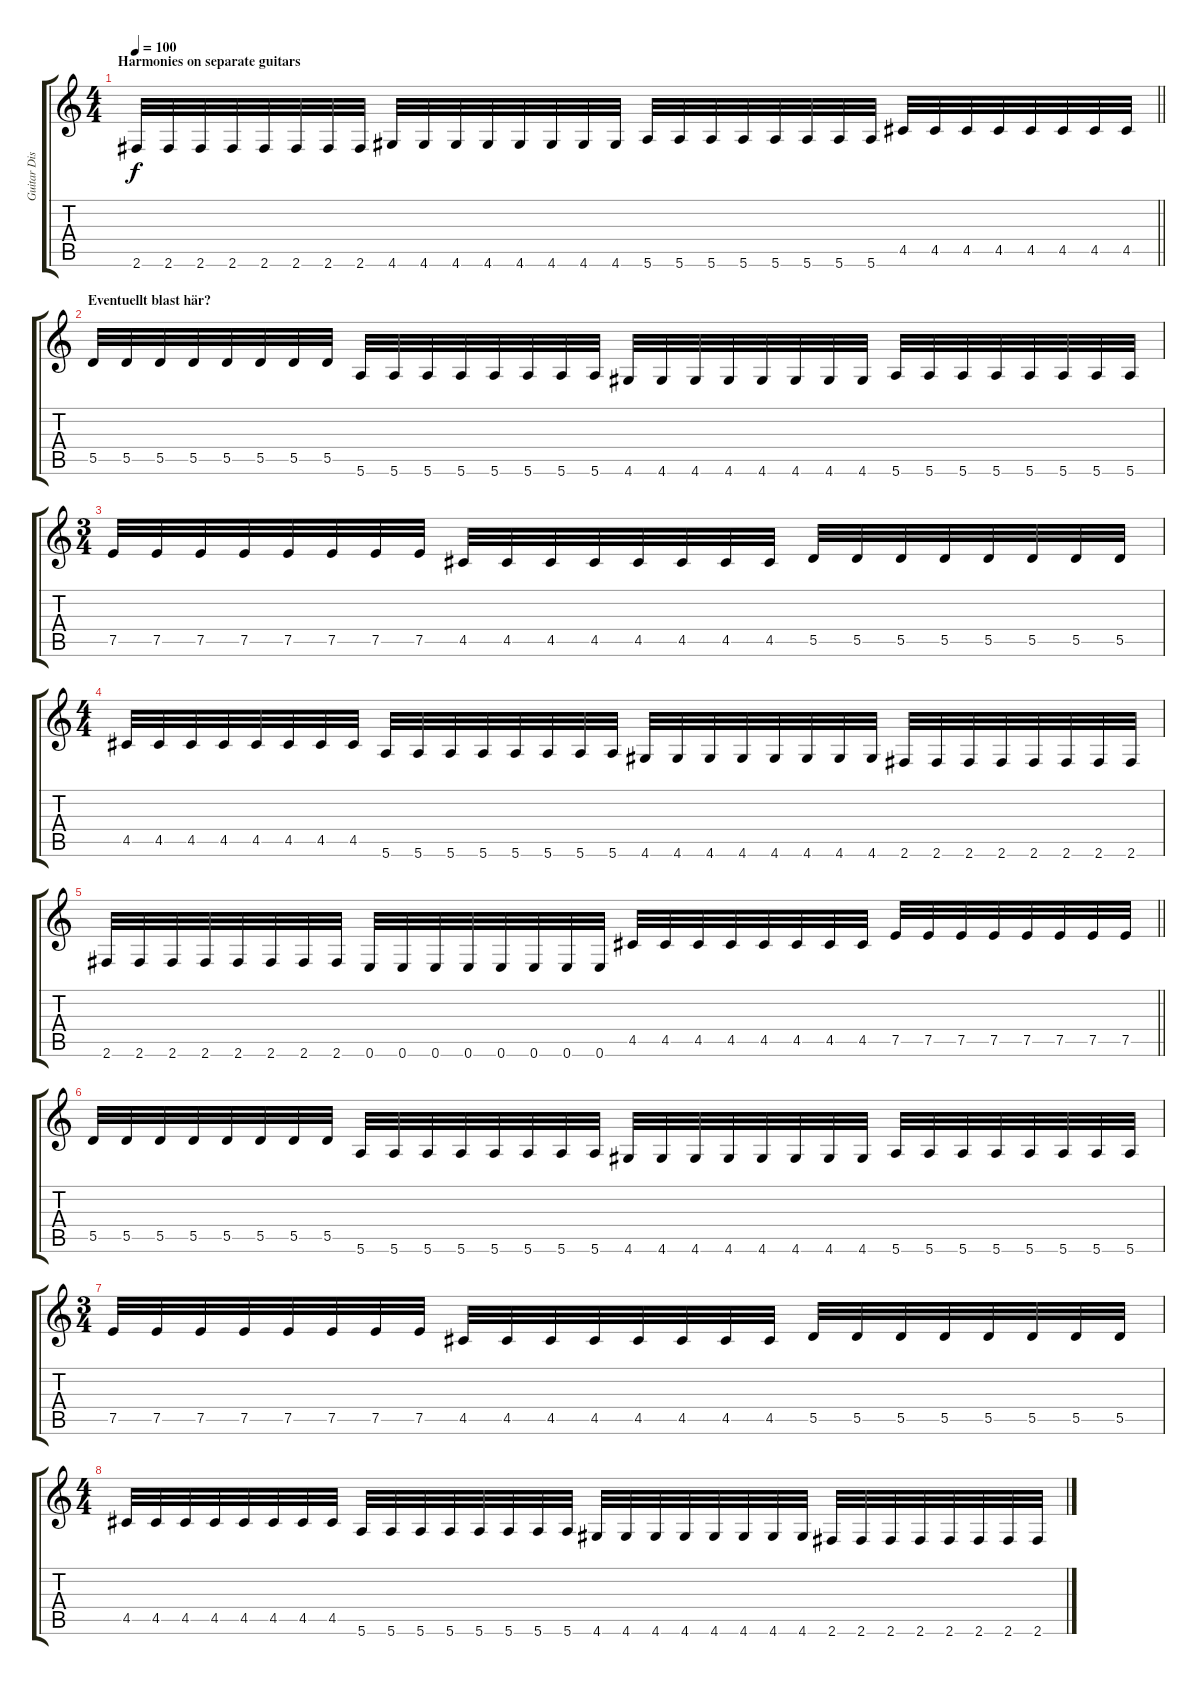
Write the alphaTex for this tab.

\track ("Guitar Dist 2 (Alex)" "Guitar Dis") {instrument overdrivenguitar}
\staff {score tabs}
\tuning (E4 B3 G3 D3 A2 E2) {hide}
\ts (4 4)
\section ("" "Harmonies on separate guitars")
\tempo 100
\clef g2
\barLineRight lightlight
\ks c
2.6.32{dy f} 2.6.32 2.6.32 2.6.32 2.6.32 2.6.32 2.6.32 2.6.32 4.6.32 4.6.32 4.6.32 4.6.32 4.6.32 4.6.32 4.6.32 4.6.32 5.6.32 5.6.32 5.6.32 5.6.32 5.6.32 5.6.32 5.6.32 5.6.32 4.5.32 4.5.32 4.5.32 4.5.32 4.5.32 4.5.32 4.5.32 4.5.32 |
\section ("" "Eventuellt blast här?")
5.5.32 5.5.32 5.5.32 5.5.32 5.5.32 5.5.32 5.5.32 5.5.32 5.6.32 5.6.32 5.6.32 5.6.32 5.6.32 5.6.32 5.6.32 5.6.32 4.6.32 4.6.32 4.6.32 4.6.32 4.6.32 4.6.32 4.6.32 4.6.32 5.6.32 5.6.32 5.6.32 5.6.32 5.6.32 5.6.32 5.6.32 5.6.32 |
\ts (3 4)
7.5.32 7.5.32 7.5.32 7.5.32 7.5.32 7.5.32 7.5.32 7.5.32 4.5.32 4.5.32 4.5.32 4.5.32 4.5.32 4.5.32 4.5.32 4.5.32 5.5.32 5.5.32 5.5.32 5.5.32 5.5.32 5.5.32 5.5.32 5.5.32 |
\ts (4 4)
4.5.32 4.5.32 4.5.32 4.5.32 4.5.32 4.5.32 4.5.32 4.5.32 5.6.32 5.6.32 5.6.32 5.6.32 5.6.32 5.6.32 5.6.32 5.6.32 4.6.32 4.6.32 4.6.32 4.6.32 4.6.32 4.6.32 4.6.32 4.6.32 2.6.32 2.6.32 2.6.32 2.6.32 2.6.32 2.6.32 2.6.32 2.6.32 |
\barLineRight lightlight
2.6.32 2.6.32 2.6.32 2.6.32 2.6.32 2.6.32 2.6.32 2.6.32 0.6.32 0.6.32 0.6.32 0.6.32 0.6.32 0.6.32 0.6.32 0.6.32 4.5.32 4.5.32 4.5.32 4.5.32 4.5.32 4.5.32 4.5.32 4.5.32 7.5.32 7.5.32 7.5.32 7.5.32 7.5.32 7.5.32 7.5.32 7.5.32 |
5.5.32 5.5.32 5.5.32 5.5.32 5.5.32 5.5.32 5.5.32 5.5.32 5.6.32 5.6.32 5.6.32 5.6.32 5.6.32 5.6.32 5.6.32 5.6.32 4.6.32 4.6.32 4.6.32 4.6.32 4.6.32 4.6.32 4.6.32 4.6.32 5.6.32 5.6.32 5.6.32 5.6.32 5.6.32 5.6.32 5.6.32 5.6.32 |
\ts (3 4)
7.5.32 7.5.32 7.5.32 7.5.32 7.5.32 7.5.32 7.5.32 7.5.32 4.5.32 4.5.32 4.5.32 4.5.32 4.5.32 4.5.32 4.5.32 4.5.32 5.5.32 5.5.32 5.5.32 5.5.32 5.5.32 5.5.32 5.5.32 5.5.32 |
\ts (4 4)
4.5.32 4.5.32 4.5.32 4.5.32 4.5.32 4.5.32 4.5.32 4.5.32 5.6.32 5.6.32 5.6.32 5.6.32 5.6.32 5.6.32 5.6.32 5.6.32 4.6.32 4.6.32 4.6.32 4.6.32 4.6.32 4.6.32 4.6.32 4.6.32 2.6.32 2.6.32 2.6.32 2.6.32 2.6.32 2.6.32 2.6.32 2.6.32
